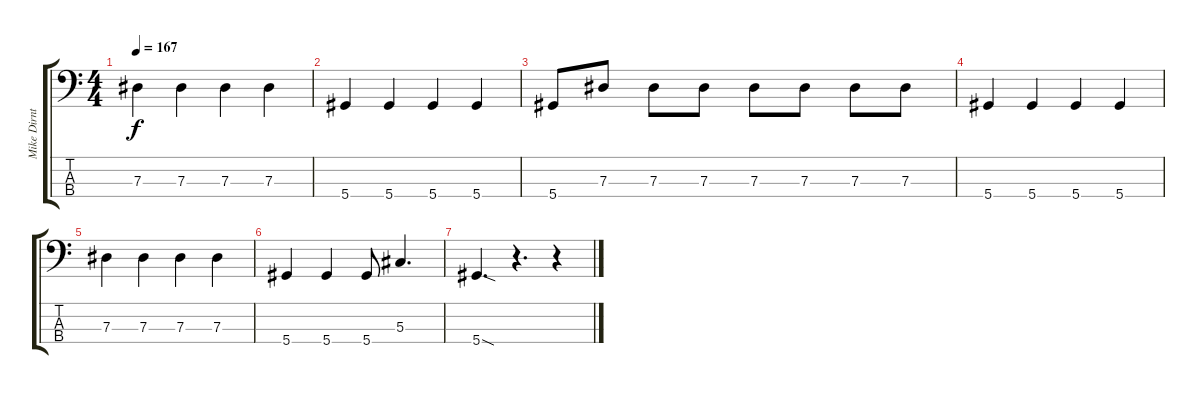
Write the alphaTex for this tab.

\track ("Mike Dirnt - Bass" "Mike Dirnt") {instrument electricbasspick}
\staff {score tabs}
\tuning (Gb2 Db2 Ab1 Eb1) {hide}
\ts (4 4)
\tempo 167
\clef f4
\ks c
7.3.4{dy f} 7.3.4 7.3.4 7.3.4 |
5.4.4 5.4.4 5.4.4 5.4.4 |
5.4.8 7.3.8 7.3.8 7.3.8 7.3.8 7.3.8 7.3.8 7.3.8 |
5.4.4 5.4.4 5.4.4 5.4.4 |
7.3.4 7.3.4 7.3.4 7.3.4 |
5.4.4 5.4.4 5.4.8 5.3.4{d} |
5.4{sod}.4{d} r.4{d} r.4
